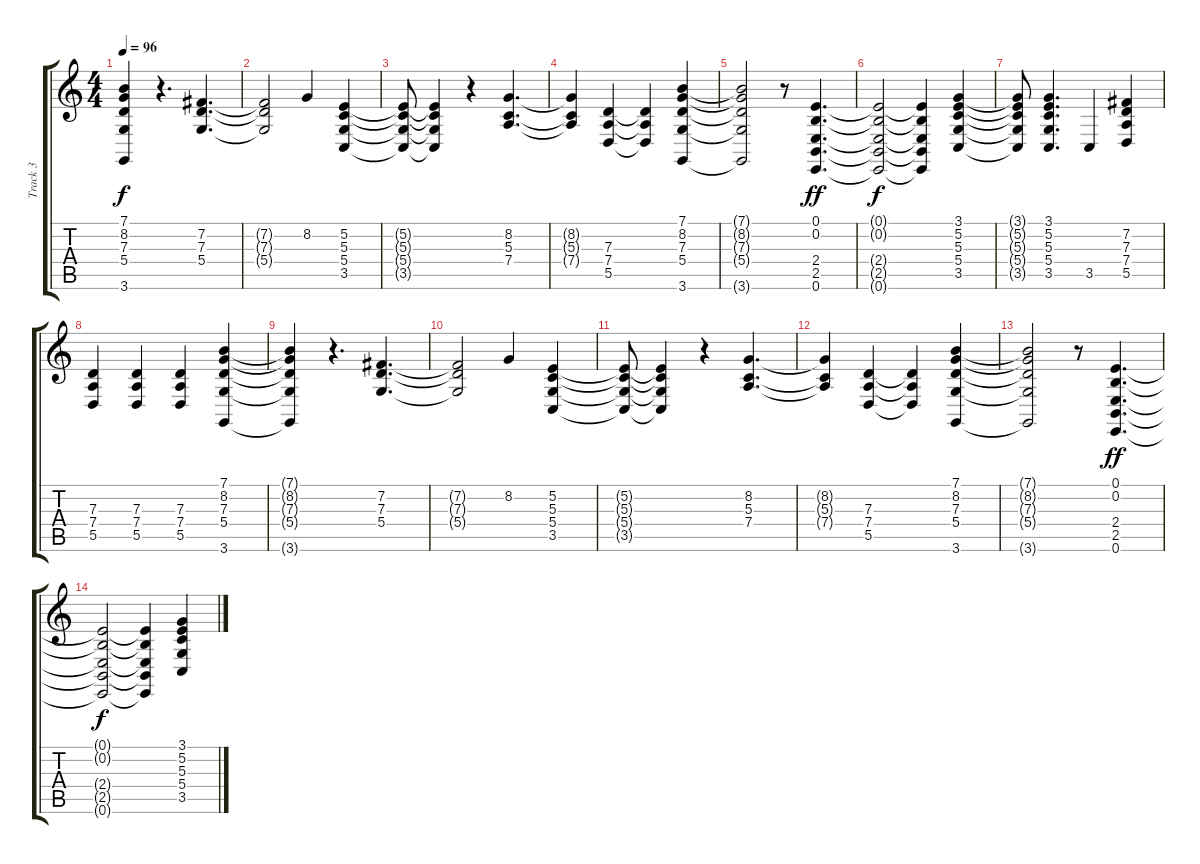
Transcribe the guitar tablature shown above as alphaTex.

\track ("Track 3" "Track 3") {instrument electricgrandpiano}
\staff {score tabs}
\tuning (E4 B3 G3 D3 A2 E2) {hide}
\ts (4 4)
\tempo 96
\clef g2
\ks c
(7.1{t} 8.2{t} 7.3{t} 5.4{t} 3.6{t}).4{dy f} r.4{d} (7.2 7.3 5.4).4{d} |
(7.2{t} 7.3{t} 5.4{t}).2 8.2.4 (5.2 5.3 5.4 3.5).4 |
(5.2{t} 5.3{t} 5.4{t} 3.5{t}).8 (5.2{t} 5.3{t} 5.4{t} 3.5{t}).4 r.4 (8.2 5.3 7.4).4{d} |
(8.2{t} 5.3{t} 7.4{t}).4 (7.3 7.4 5.5).4 (7.3{t} 7.4{t} 5.5{t}).4 (7.1 8.2 7.3 5.4 3.6).4 |
(7.1{t} 8.2{t} 7.3{t} 5.4{t} 3.6{t}).2 r.8 (0.1 0.2 2.4 2.5 0.6).4{d dy ff} |
(0.1{t} 0.2{t} 2.4{t} 2.5{t} 0.6{t}).2{dy f} (0.1{t} 0.2{t} 2.4{t} 2.5{t} 0.6{t}).4 (3.1 5.2 5.3 5.4 3.5).4 |
(3.1{t} 5.2{t} 5.3{t} 5.4{t} 3.5{t}).8 (3.1 5.2 5.3 5.4 3.5).4{d} 3.5.4 (7.2 7.3 7.4 5.5).4 |
(7.3 7.4 5.5).4 (7.3 7.4 5.5).4 (7.3 7.4 5.5).4 (7.1 8.2 7.3 5.4 3.6).4 |
(7.1{t} 8.2{t} 7.3{t} 5.4{t} 3.6{t}).4 r.4{d} (7.2 7.3 5.4).4{d} |
(7.2{t} 7.3{t} 5.4{t}).2 8.2.4 (5.2 5.3 5.4 3.5).4 |
(5.2{t} 5.3{t} 5.4{t} 3.5{t}).8 (5.2{t} 5.3{t} 5.4{t} 3.5{t}).4 r.4 (8.2 5.3 7.4).4{d} |
(8.2{t} 5.3{t} 7.4{t}).4 (7.3 7.4 5.5).4 (7.3{t} 7.4{t} 5.5{t}).4 (7.1 8.2 7.3 5.4 3.6).4 |
(7.1{t} 8.2{t} 7.3{t} 5.4{t} 3.6{t}).2 r.8 (0.1 0.2 2.4 2.5 0.6).4{d dy ff} |
(0.1{t} 0.2{t} 2.4{t} 2.5{t} 0.6{t}).2{dy f} (0.1{t} 0.2{t} 2.4{t} 2.5{t} 0.6{t}).4 (3.1 5.2 5.3 5.4 3.5).4
